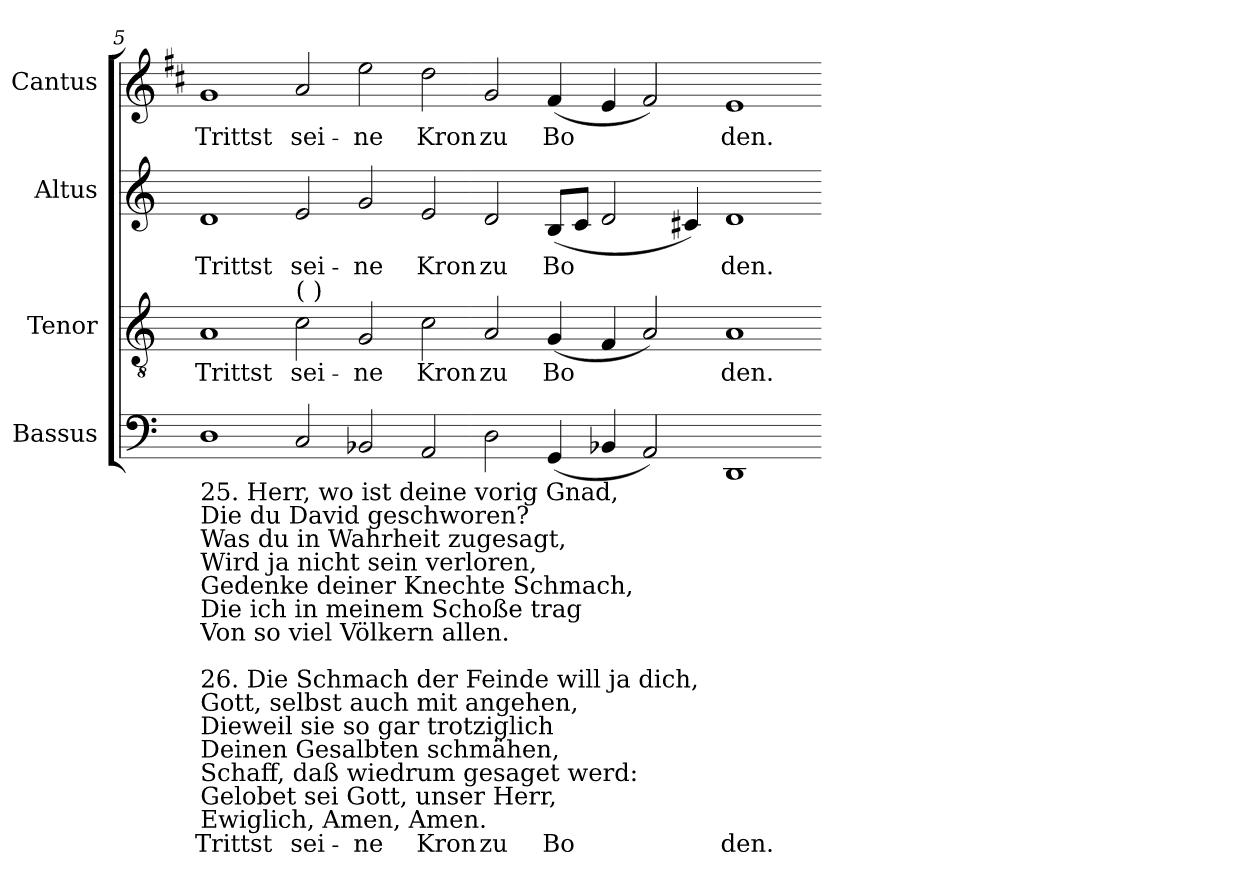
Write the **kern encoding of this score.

**kern	**text	**kern	**text	**kern	**text	**kern	**text
*part4	*part4	*part3	*part3	*part2	*part2	*part1	*part1
*staff4	*staff4	*staff3	*staff3	*staff2	*staff2	*staff1	*staff1
*I"Bassus	*	*I"Tenor	*	*I"Altus	*	*I"Cantus	*
*clefF4	*	*clefGv2	*	*clefG2	*	*clefG2	*
*	*	*	*	*	*	*ITrd1c2	*
*k[]	*	*k[]	*	*k[]	*	*k[]	*
*C:	*	*C:	*	*C:	*	*C:	*
=5	=5	=5	=5	=5	=5	=5	=5
!LO:TX:b:t=25. Herr, wo ist deine vorig Gnad,\nDie du David geschworen?\nWas du in Wahrheit zugesagt,\nWird ja nicht sein verloren,\nGedenke deiner Knechte Schmach,\nDie ich in meinem Schoße trag\nVon so viel Völkern allen.\n\n26. Die Schmach der Feinde will ja dich,\nGott, selbst auch mit angehen,\nDieweil sie so gar trotziglich\nDeinen Gesalbten schmähen,\nSchaff, daß wiedrum gesaget werd&colon;\nGelobet sei Gott, unser Herr,\nEwiglich, Amen, Amen.	!	!	!	!	!	!	!
!	!LO:LY:b	!	!LO:LY:b	!	!LO:LY:b	!	!LO:LY:b
1D	Trittst	1A	Trittst	1d	Trittst	1f	Trittst
!	!	!LO:TX:a:t=(  )	!	!	!	!	!
!	!LO:LY:b	!	!LO:LY:b	!	!LO:LY:b	!	!LO:LY:b
2C	sei-	2c	sei-	2e	sei-	2g	sei-
!	!LO:LY:b	!	!LO:LY:b	!	!LO:LY:b	!	!LO:LY:b
2BB-X	-ne	2G	-ne	2g	-ne	2dd	-ne
!	!LO:LY:b	!	!LO:LY:b	!	!LO:LY:b	!	!LO:LY:b
2AA	Kron	2c	Kron	2e	Kron	2cc	Kron
!	!LO:LY:b	!	!LO:LY:b	!	!LO:LY:b	!	!LO:LY:b
2D	zu	2A	zu	2d	zu	2f	zu
!	!LO:LY:b	!	!LO:LY:b	!	!LO:LY:b	!	!LO:LY:b
(<4GG	Bo	(<4G	Bo	(<8BL	Bo	(<4e	Bo
.	.	.	.	8cJ	.	.	.
4BB-X	.	4F	.	2d	.	4d	.
2AA)	.	2A)	.	.	.	2e)	.
.	.	.	.	4c#X)	.	.	.
!	!LO:LY:b	!	!LO:LY:b	!	!LO:LY:b	!	!LO:LY:b
1DD	den.	1A	den.	1d	den.	1d	den.
=-	=-	=-	=-	=-	=-	=-	=-
*-	*-	*-	*-	*-	*-	*-	*-
